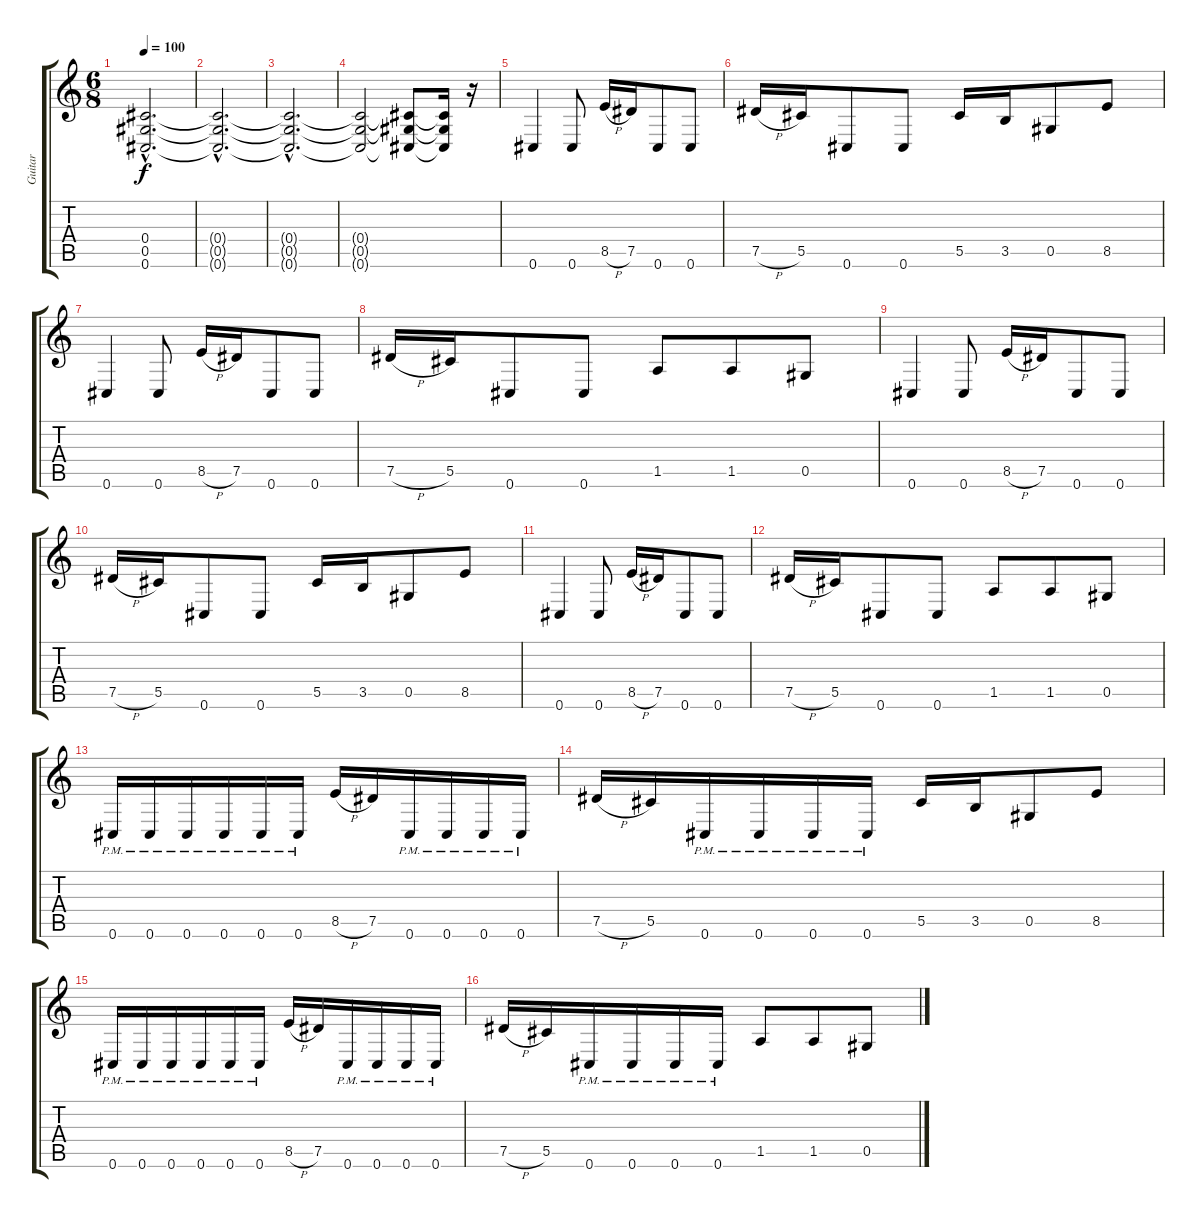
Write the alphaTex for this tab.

\track ("Guitar" "Guitar") {instrument distortionguitar}
\staff {score tabs}
\tuning (Eb4 Bb3 Gb3 Db3 Ab2 Db2) {hide}
\ts (6 8)
\tempo 100
\clef g2
\ks c
(0.4{hac} 0.5{hac} 0.6{hac}).2{d dy f} |
(0.4{hac t} 0.5{hac t} 0.6{hac t}).2{d} |
(0.4{hac t} 0.5{hac t} 0.6{hac t}).2{d} |
(0.4{t} 0.5{t} 0.6{t}).2 (0.4{t} 0.5{t} 0.6{t}).8 (0.4{t} 0.5{t} 0.6{t}).16 r.16 |
0.6.4 0.6.8 8.5{h}.16 7.5.16 0.6.8 0.6.8 |
7.5{h}.16 5.5.16 0.6.8 0.6.8 5.5.16 3.5.16 0.5.8 8.5.8 |
0.6.4 0.6.8 8.5{h}.16 7.5.16 0.6.8 0.6.8 |
7.5{h}.16 5.5.16 0.6.8 0.6.8 1.5.8 1.5.8 0.5.8 |
0.6.4 0.6.8 8.5{h}.16 7.5.16 0.6.8 0.6.8 |
7.5{h}.16 5.5.16 0.6.8 0.6.8 5.5.16 3.5.16 0.5.8 8.5.8 |
0.6.4 0.6.8 8.5{h}.16 7.5.16 0.6.8 0.6.8 |
7.5{h}.16 5.5.16 0.6.8 0.6.8 1.5.8 1.5.8 0.5.8 |
0.6{pm}.16 0.6{pm}.16 0.6{pm}.16 0.6{pm}.16 0.6{pm}.16 0.6{pm}.16 8.5{h}.16 7.5.16 0.6{pm}.16 0.6{pm}.16 0.6{pm}.16 0.6{pm}.16 |
7.5{h}.16 5.5.16 0.6{pm}.16 0.6{pm}.16 0.6{pm}.16 0.6{pm}.16 5.5.16 3.5.16 0.5.8 8.5.8 |
0.6{pm}.16 0.6{pm}.16 0.6{pm}.16 0.6{pm}.16 0.6{pm}.16 0.6{pm}.16 8.5{h}.16 7.5.16 0.6{pm}.16 0.6{pm}.16 0.6{pm}.16 0.6{pm}.16 |
7.5{h}.16 5.5.16 0.6{pm}.16 0.6{pm}.16 0.6{pm}.16 0.6{pm}.16 1.5.8 1.5.8 0.5.8
